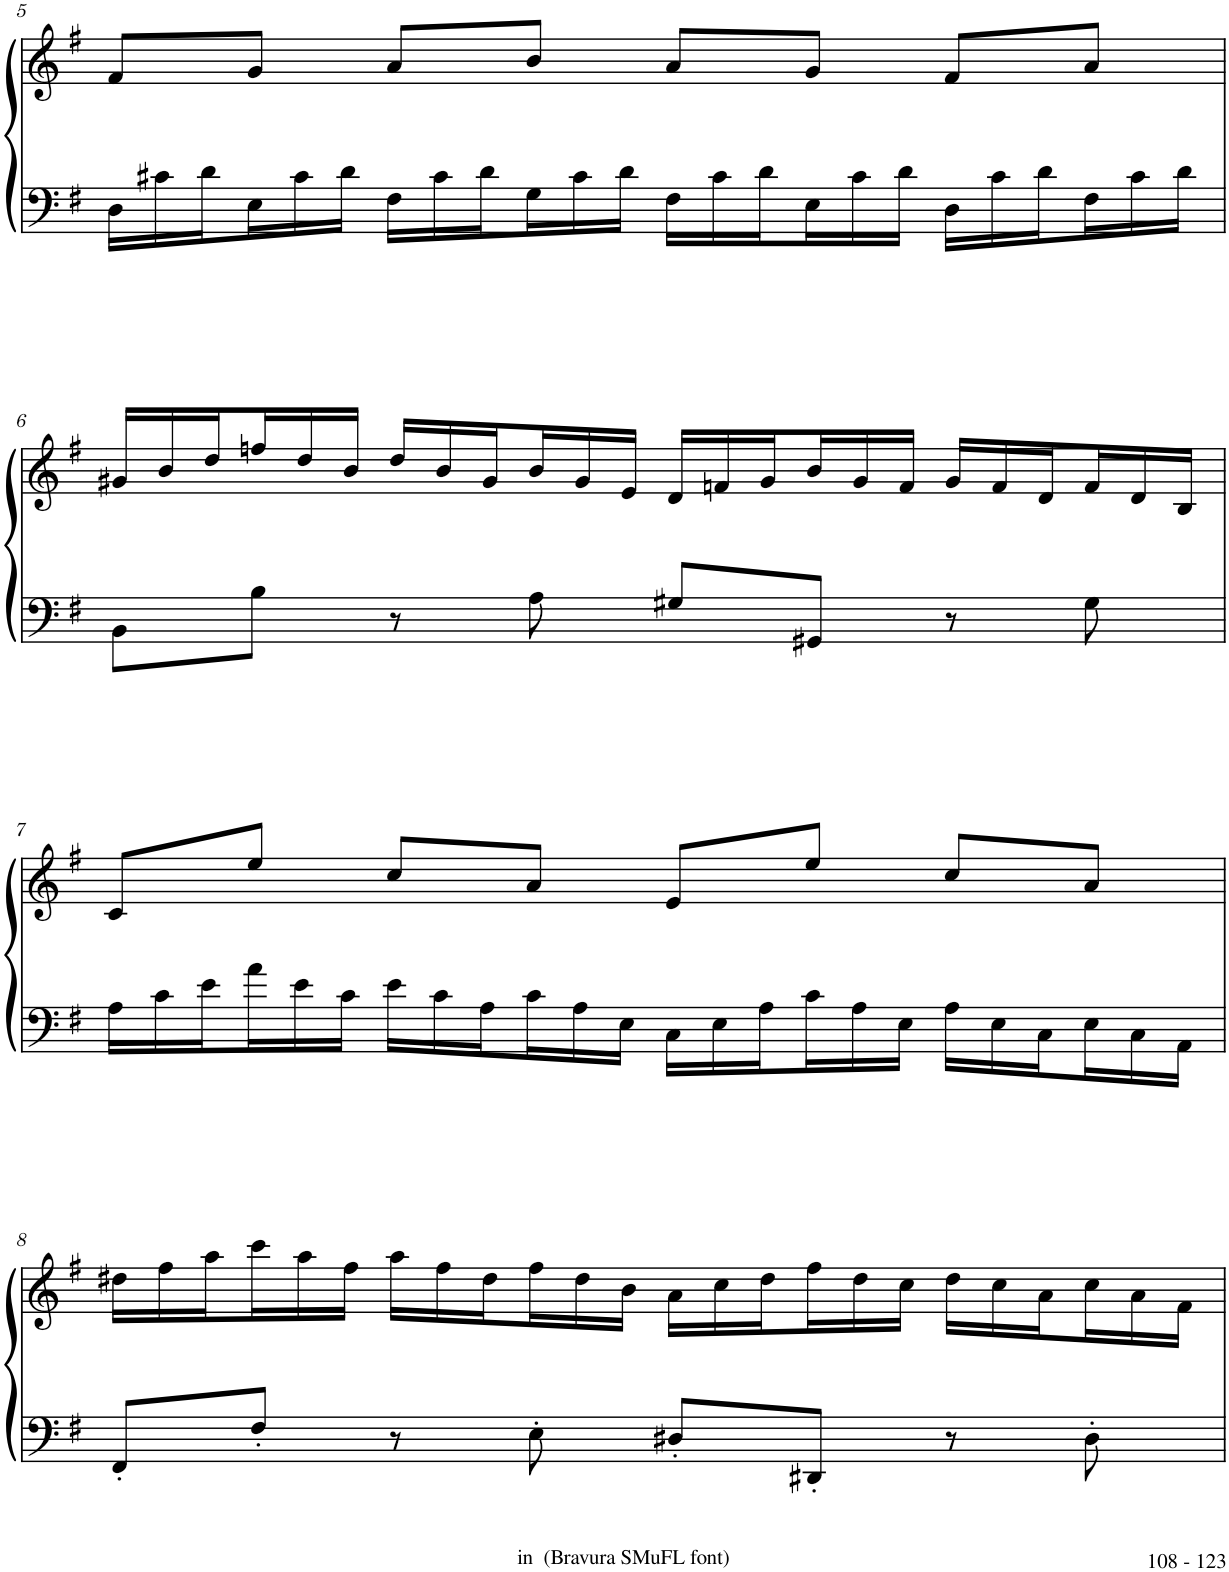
**kern	**kern
*part1	*part1
*staff2	*staff1
*I"Piano	*
*I'Pno	*
!!LO:PB:g=z
*clefF4	*clefG2
*k[f#]	*k[f#]
*M24/16	*M24/16
*Xbrackettup	*
=5	=5
24D\LL	8f#/L
24c#X\	.
24d\	.
24E\	8g/J
24c#\	.
24d\JJ	.
24F#\LL	8a/L
24c#\	.
24d\	.
24G\	8b/J
24c#\	.
24d\JJ	.
24F#\LL	8a/L
24c#\	.
24d\	.
24E\	8g/J
24c#\	.
24d\JJ	.
24D\LL	8f#/L
24c#\	.
24d\	.
24F#\	8a/J
24c#\	.
24d\JJ	.
!!LO:LB:g=z
=6	=6
*	*Xbrackettup
8BB\L	24g#X/LL
.	24b/
.	24dd/
8B\J	24ffn/
.	24dd/
.	24b/JJ
8r	24dd/LL
.	24b/
.	24g#/
8A\	24b/
.	24g#/
.	24e/JJ
8G#X/L	24d/LL
.	24fn/
.	24g#/
8GG#X/J	24b/
.	24g#/
.	24f/JJ
8r	24g#/LL
.	24f/
.	24d/
8G#\	24f/
.	24d/
.	24B/JJ
!!LO:LB:g=z
=7	=7
24A\LL	8c/L
24c\	.
24e\	.
24a\	8ee/J
24e\	.
24c\JJ	.
24e\LL	8cc/L
24c\	.
24A\	.
24c\	8a/J
24A\	.
24E\JJ	.
24C\LL	8e/L
24E\	.
24A\	.
24c\	8ee/J
24A\	.
24E\JJ	.
24A\LL	8cc/L
24E\	.
24C\	.
24E\	8a/J
24C\	.
24AA\JJ	.
!!LO:LB:g=z
=8	=8
8FF#'/L	24dd#X\LL
.	24ff#\
.	24aa\
8F#'/J	24ccc\
.	24aa\
.	24ff#\JJ
8r	24aa\LL
.	24ff#\
.	24dd#\
8E'\	24ff#\
.	24dd#\
.	24b\JJ
8D#X'/L	24a\LL
.	24cc\
.	24dd#\
8DD#X'/J	24ff#\
.	24dd#\
.	24cc\JJ
8r	24dd#\LL
.	24cc\
.	24a\
8D#'\	24cc\
.	24a\
.	24f#\JJ
=	=
*-	*-
